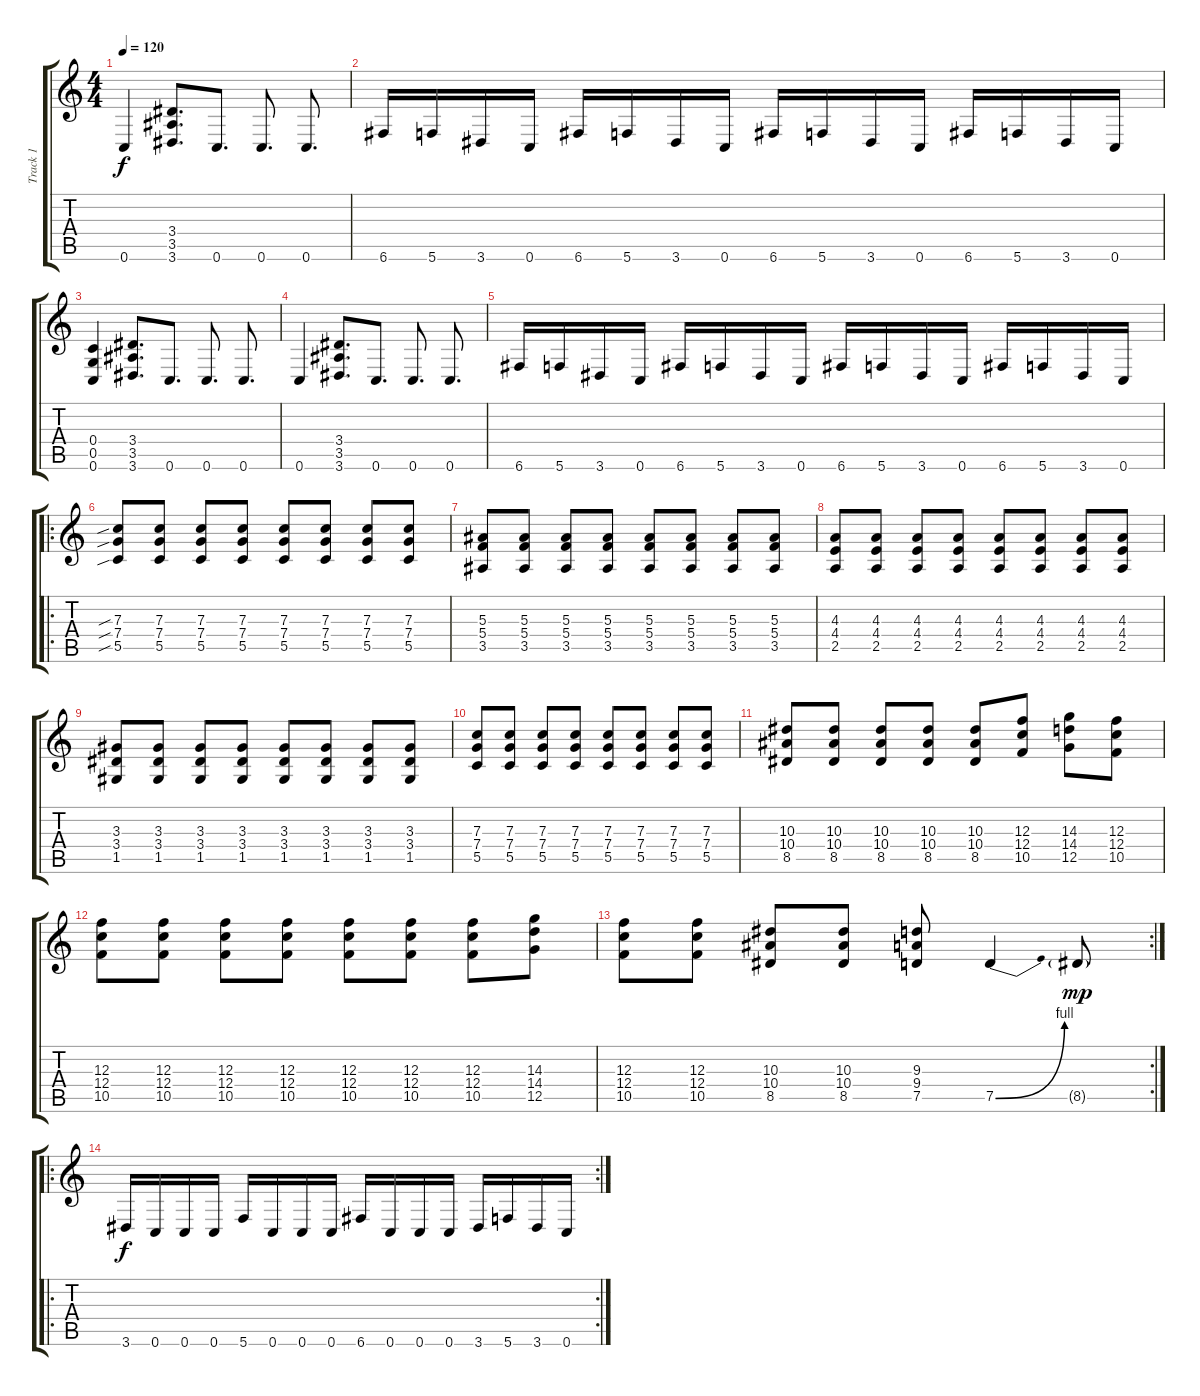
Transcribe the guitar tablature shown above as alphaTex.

\track ("Track 1" "Track 1") {instrument distortionguitar}
\staff {score tabs}
\tuning (D4 A3 F3 C3 G2 C2) {hide}
\ts (4 4)
\tempo 120
\clef g2
\ks c
0.6.4{dy f} (3.4 3.5 3.6).8{d} 0.6.8{d} 0.6.8{d} 0.6.8{d} |
6.6.16 5.6.16 3.6.16 0.6.16 6.6.16 5.6.16 3.6.16 0.6.16 6.6.16 5.6.16 3.6.16 0.6.16 6.6.16 5.6.16 3.6.16 0.6.16 |
(0.4 0.5 0.6).4 (3.4 3.5 3.6).8{d} 0.6.8{d} 0.6.8{d} 0.6.8{d} |
0.6.4 (3.4 3.5 3.6).8{d} 0.6.8{d} 0.6.8{d} 0.6.8{d} |
6.6.16 5.6.16 3.6.16 0.6.16 6.6.16 5.6.16 3.6.16 0.6.16 6.6.16 5.6.16 3.6.16 0.6.16 6.6.16 5.6.16 3.6.16 0.6.16 |
\ro
(7.3{sib} 7.4{sib} 5.5{sib}).8 (7.3 7.4 5.5).8 (7.3 7.4 5.5).8 (7.3 7.4 5.5).8 (7.3 7.4 5.5).8 (7.3 7.4 5.5).8 (7.3 7.4 5.5).8 (7.3 7.4 5.5).8 |
(5.3 5.4 3.5).8 (5.3 5.4 3.5).8 (5.3 5.4 3.5).8 (5.3 5.4 3.5).8 (5.3 5.4 3.5).8 (5.3 5.4 3.5).8 (5.3 5.4 3.5).8 (5.3 5.4 3.5).8 |
(4.3 4.4 2.5).8 (4.3 4.4 2.5).8 (4.3 4.4 2.5).8 (4.3 4.4 2.5).8 (4.3 4.4 2.5).8 (4.3 4.4 2.5).8 (4.3 4.4 2.5).8 (4.3 4.4 2.5).8 |
(3.3 3.4 1.5).8 (3.3 3.4 1.5).8 (3.3 3.4 1.5).8 (3.3 3.4 1.5).8 (3.3 3.4 1.5).8 (3.3 3.4 1.5).8 (3.3 3.4 1.5).8 (3.3 3.4 1.5).8 |
(7.3 7.4 5.5).8 (7.3 7.4 5.5).8 (7.3 7.4 5.5).8 (7.3 7.4 5.5).8 (7.3 7.4 5.5).8 (7.3 7.4 5.5).8 (7.3 7.4 5.5).8 (7.3 7.4 5.5).8 |
(10.3 10.4 8.5).8 (10.3 10.4 8.5).8 (10.3 10.4 8.5).8 (10.3 10.4 8.5).8 (10.3 10.4 8.5).8 (12.3 12.4 10.5).8 (14.3 14.4 12.5).8 (12.3 12.4 10.5).8 |
(12.3 12.4 10.5).8 (12.3 12.4 10.5).8 (12.3 12.4 10.5).8 (12.3 12.4 10.5).8 (12.3 12.4 10.5).8 (12.3 12.4 10.5).8 (12.3 12.4 10.5).8 (14.3 14.4 12.5).8 |
\rc 2
(12.3 12.4 10.5).8 (12.3 12.4 10.5).8 (10.3 10.4 8.5).8 (10.3 10.4 8.5).8 (9.3 9.4 7.5).8 7.5{be (bend 0 0 60 4)}.4 8.5{g}.8{dy mp} |
\ro
\rc 2
3.6.16{dy f} 0.6.16 0.6.16 0.6.16 5.6.16 0.6.16 0.6.16 0.6.16 6.6.16 0.6.16 0.6.16 0.6.16 3.6.16 5.6.16 3.6.16 0.6.16
